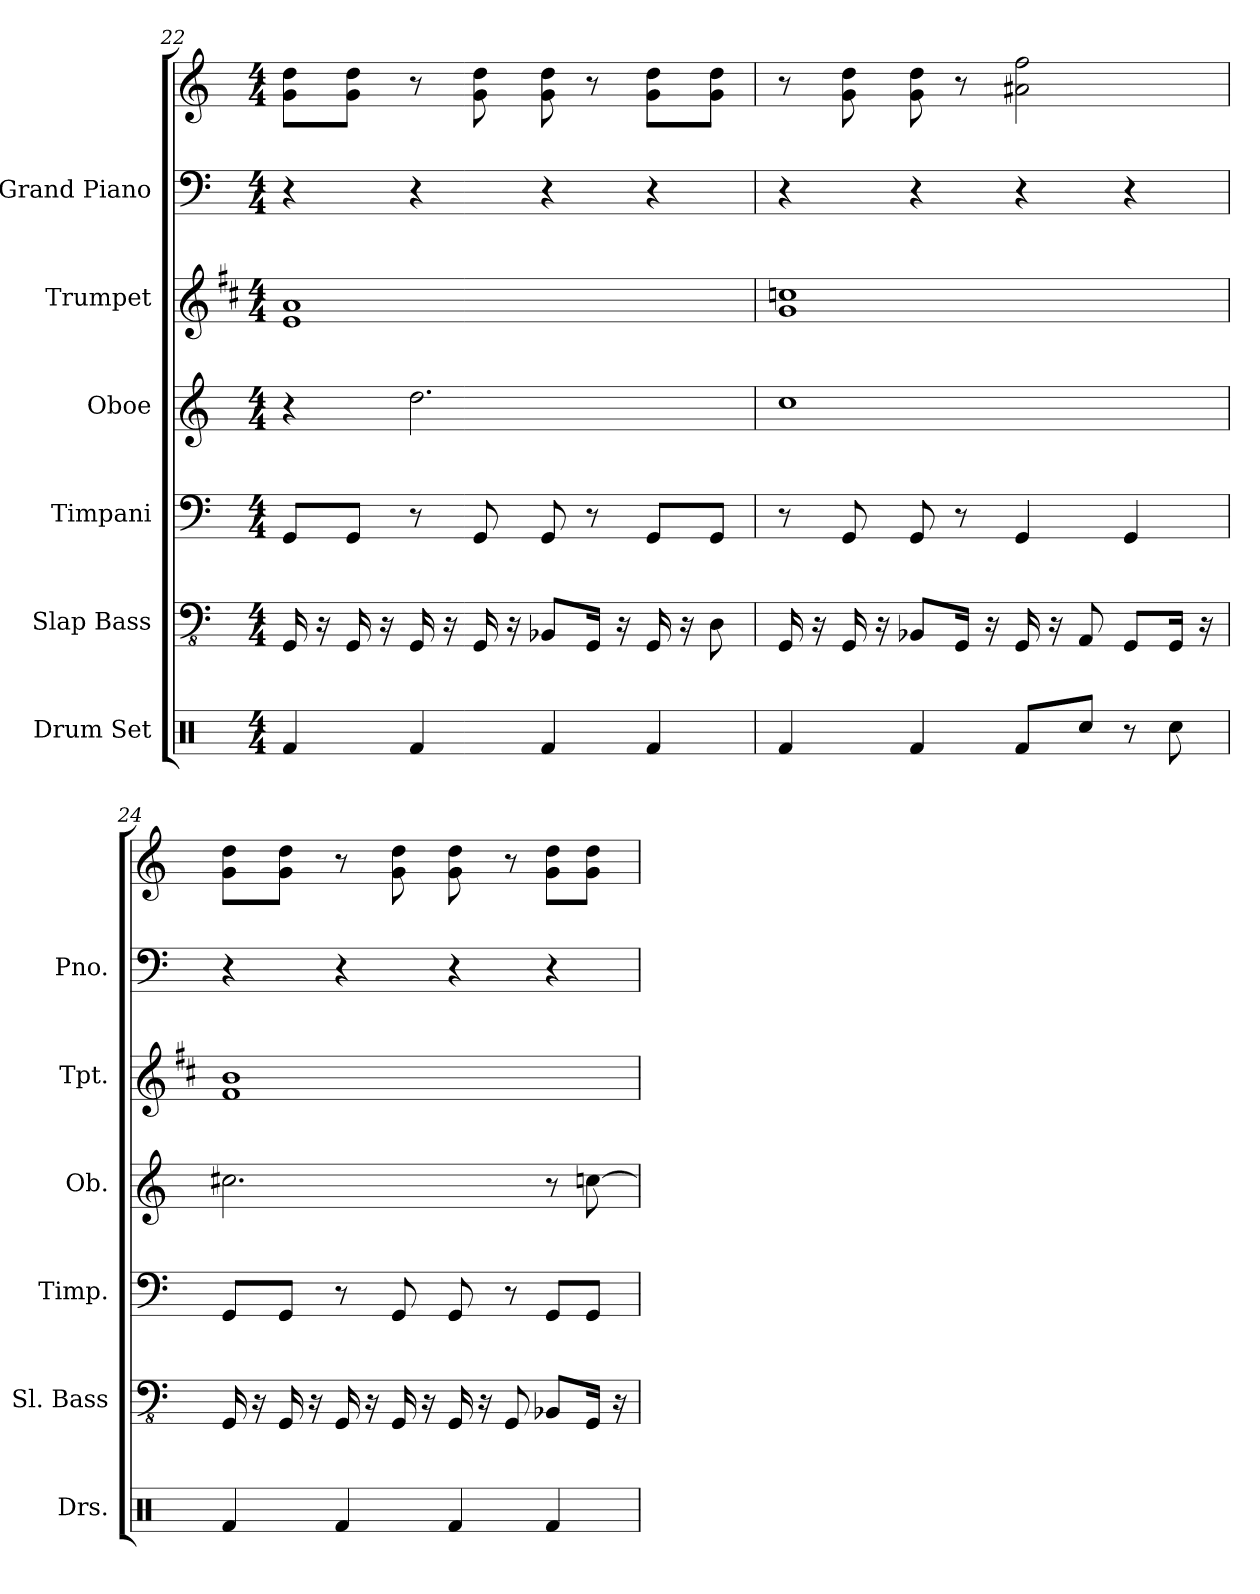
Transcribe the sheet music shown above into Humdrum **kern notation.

**kern	**kern	**kern	**kern	**kern	**kern	**kern
*part6	*part5	*part4	*part3	*part2	*part1	*part1
*staff7	*staff6	*staff5	*staff4	*staff3	*staff2	*staff1
*I"Drum Set	*I"Slap Bass	*I"Timpani	*I"Oboe	*I"Trumpet	*I"Grand Piano	*
*I'Drs.	*I'Sl. Bass	*I'Timp.	*I'Ob.	*I'Tpt.	*I'Pno.	*
*clefX	*clefFv4	*clefF4	*clefG2	*clefG2	*clefF4	*clefG2
*	*	*	*	*ITrd1c2	*	*
*k[]	*k[]	*k[]	*k[]	*k[]	*k[]	*k[]
*M4/4	*M4/4	*M4/4	*M4/4	*M4/4	*M4/4	*M4/4
=22	=22	=22	=22	=22	=22	=22
4Rf	16GGG	8GGL	4r	1g 1d	4r	8dd 8gL
.	16r	.	.	.	.	.
.	16GGG	8GGJ	.	.	.	8dd 8gJ
.	16r	.	.	.	.	.
4Rf	16GGG	8r	2.dd	.	4r	8r
.	16r	.	.	.	.	.
.	16GGG	8GG	.	.	.	8dd 8g
.	16r	.	.	.	.	.
4Rf	8BBB-XL	8GG	.	.	4r	8dd 8g
.	16GGGJk	8r	.	.	.	8r
.	16r	.	.	.	.	.
4Rf	16GGG	8GGL	.	.	4r	8dd 8gL
.	16r	.	.	.	.	.
.	8DD	8GGJ	.	.	.	8dd 8gJ
=23	=23	=23	=23	=23	=23	=23
4Rf	16GGG	8r	1cc	1f 1b-X	4r	8r
.	16r	.	.	.	.	.
.	16GGG	8GG	.	.	.	8dd 8g
.	16r	.	.	.	.	.
4Rf	8BBB-XL	8GG	.	.	4r	8dd 8g
.	16GGGJk	8r	.	.	.	8r
.	16r	.	.	.	.	.
8RfL	16GGG	4GG	.	.	4r	2ff 2a#X
.	16r	.	.	.	.	.
8RccJ	8AAA	.	.	.	.	.
8r	8GGGL	4GG	.	.	4r	.
8Rcc	16GGGJk	.	.	.	.	.
.	16r	.	.	.	.	.
=24	=24	=24	=24	=24	=24	=24
4Rf	16GGG	8GGL	2.cc#X	1e 1a	4r	8dd 8gL
.	16r	.	.	.	.	.
.	16GGG	8GGJ	.	.	.	8dd 8gJ
.	16r	.	.	.	.	.
4Rf	16GGG	8r	.	.	4r	8r
.	16r	.	.	.	.	.
.	16GGG	8GG	.	.	.	8dd 8g
.	16r	.	.	.	.	.
4Rf	16GGG	8GG	.	.	4r	8dd 8g
.	16r	.	.	.	.	.
.	8GGG	8r	.	.	.	8r
4Rf	8BBB-XL	8GGL	8r	.	4r	8dd 8gL
.	16GGGJk	8GGJ	[8ccn	.	.	8dd 8gJ
.	16r	.	.	.	.	.
=	=	=	=	=	=	=
*-	*-	*-	*-	*-	*-	*-
